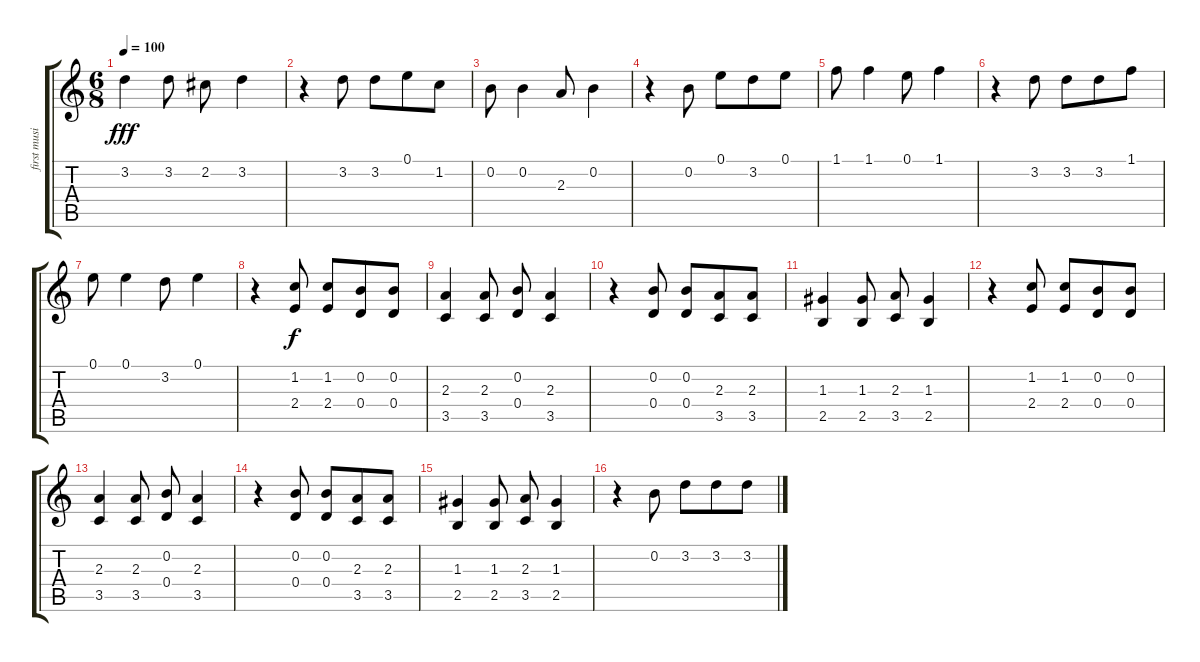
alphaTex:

\track ("first music + vocal (ebi)" "first musi") {instrument acousticguitarsteel}
\staff {score tabs}
\tuning (E4 B3 G3 D3 A2 E2) {hide}
\ts (6 8)
\tempo 100
\clef g2
\ks c
3.2.4{dy fff} 3.2.8 2.2.8 3.2.4 |
r.4 3.2.8 3.2.8 0.1.8 1.2.8 |
0.2.8 0.2.4 2.3.8 0.2.4 |
r.4 0.2.8 0.1.8 3.2.8 0.1.8 |
1.1.8 1.1.4 0.1.8 1.1.4 |
r.4 3.2.8 3.2.8 3.2.8 1.1.8 |
0.1.8 0.1.4 3.2.8 0.1.4 |
r.4 (1.2 2.4).8{dy f} (1.2 2.4).8 (0.2 0.4).8 (0.2 0.4).8 |
(2.3 3.5).4 (2.3 3.5).8 (0.2 0.4).8 (2.3 3.5).4 |
r.4 (0.2 0.4).8 (0.2 0.4).8 (2.3 3.5).8 (2.3 3.5).8 |
(1.3 2.5).4 (1.3 2.5).8 (2.3 3.5).8 (1.3 2.5).4 |
r.4 (1.2 2.4).8 (1.2 2.4).8 (0.2 0.4).8 (0.2 0.4).8 |
(2.3 3.5).4 (2.3 3.5).8 (0.2 0.4).8 (2.3 3.5).4 |
r.4 (0.2 0.4).8 (0.2 0.4).8 (2.3 3.5).8 (2.3 3.5).8 |
(1.3 2.5).4 (1.3 2.5).8 (2.3 3.5).8 (1.3 2.5).4 |
r.4 0.2.8 3.2.8 3.2.8 3.2.8
